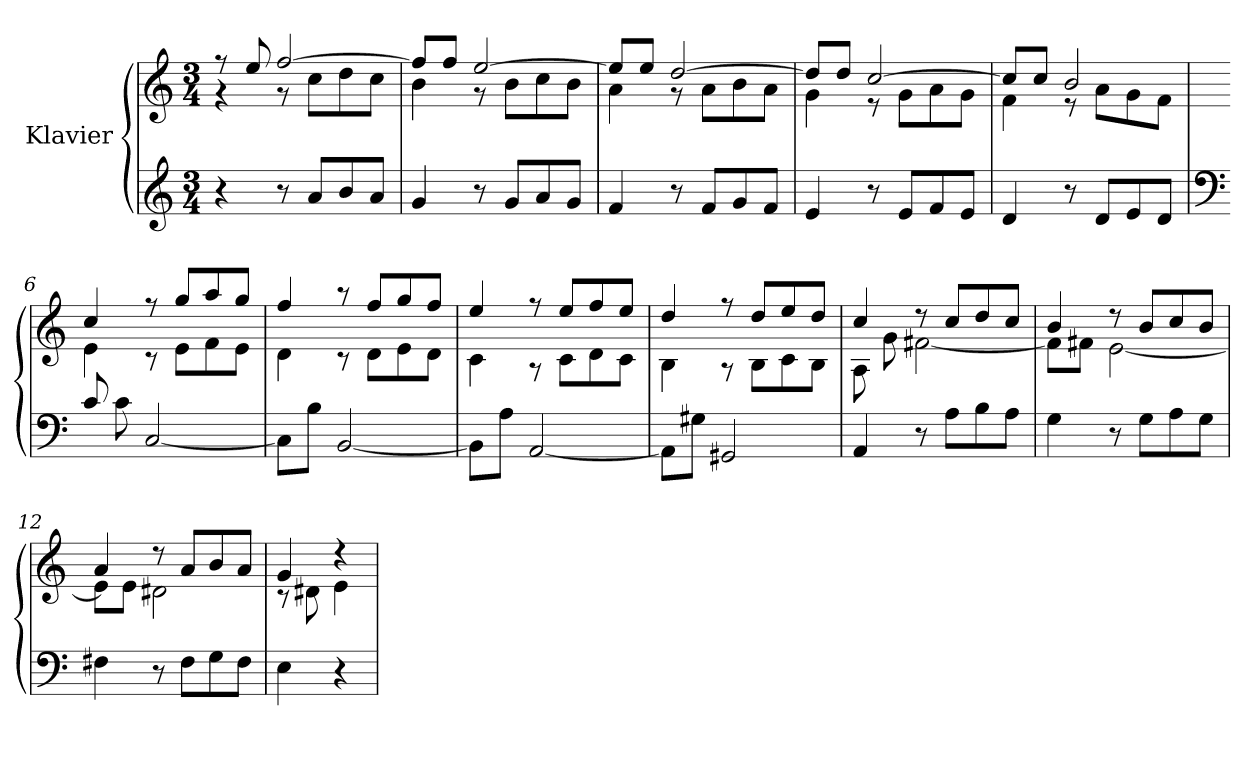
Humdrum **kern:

**kern	**kern
*part1	*part1
*staff2	*staff1
*I"Klavier	*
*clefG2	*clefG2
*k[]	*k[]
*M3/4	*M3/4
=1	=1
*	*^
4r	8r	4r
.	8ee/	.
8r	[2ff/	8r
8a/L	.	8cc\L
8b/	.	8dd\
8a/J	.	8cc\J
=2	=2	=2
4g/	8ff/L]	4b\
.	8ff/J	.
8r	[2ee/	8r
8g/L	.	8b\L
8a/	.	8cc\
8g/J	.	8b\J
=3	=3	=3
4f/	8ee/L]	4a\
.	8ee/J	.
8r	[2dd/	8r
8f/L	.	8a\L
8g/	.	8b\
8f/J	.	8a\J
=4	=4	=4
4e/	8dd/L]	4g\
.	8dd/J	.
8r	[2cc/	8r
8e/L	.	8g\L
8f/	.	8a\
8e/J	.	8g\J
=5	=5	=5
4d/	8cc/L]	4f\
.	8cc/J	.
8r	2b/	8r
8d/L	.	8a\L
8e/	.	8g\
8d/J	.	8f\J
=6	=6	=6
*clefF4	*	*
8c/	4cc/	4e\
8c\	.	.
[2C/	8r	8r
.	8gg/L	8e\L
.	8aa/	8f\
.	8gg/J	8e\J
!!LO:LB:g=z	!!
=7	=7	=7
8C\L]	4ff/	4d\
8B\J	.	.
[2BB/	8r	8r
.	8ff/L	8d\L
.	8gg/	8e\
.	8ff/J	8d\J
=8	=8	=8
8BB\L]	4ee/	4c\
8A\J	.	.
[2AA/	8r	8r
.	8ee/L	8c\L
.	8ff/	8d\
.	8ee/J	8c\J
=9	=9	=9
8AA\L]	4dd/	4B\
8G#X\J	.	.
2GG#X/	8r	8r
.	8dd/L	8B\L
.	8ee/	8c\
.	8dd/J	8B\J
=10	=10	=10
4AA/	4cc/	8A\
.	.	8g\
8r	8r	[2f#X\
8A\L	8cc/L	.
8B\	8dd/	.
8A\J	8cc/J	.
=11	=11	=11
4G\	4b/	8f#\L]
.	.	8f#X\J
8r	8r	[2e\
8G\L	8b/L	.
8A\	8cc/	.
8G\J	8b/J	.
=12	=12	=12
4F#X\	4a/	8e\L]
.	.	8e\J
8r	8r	2d#X\
8F#\L	8a/L	.
8G\	8b/	.
8F#\J	8a/J	.
=13	=13	=13
4E\	4g/	8r
.	.	8d#X\
4r	4r	4e\
*	*v	*v
=	=
*-	*-
